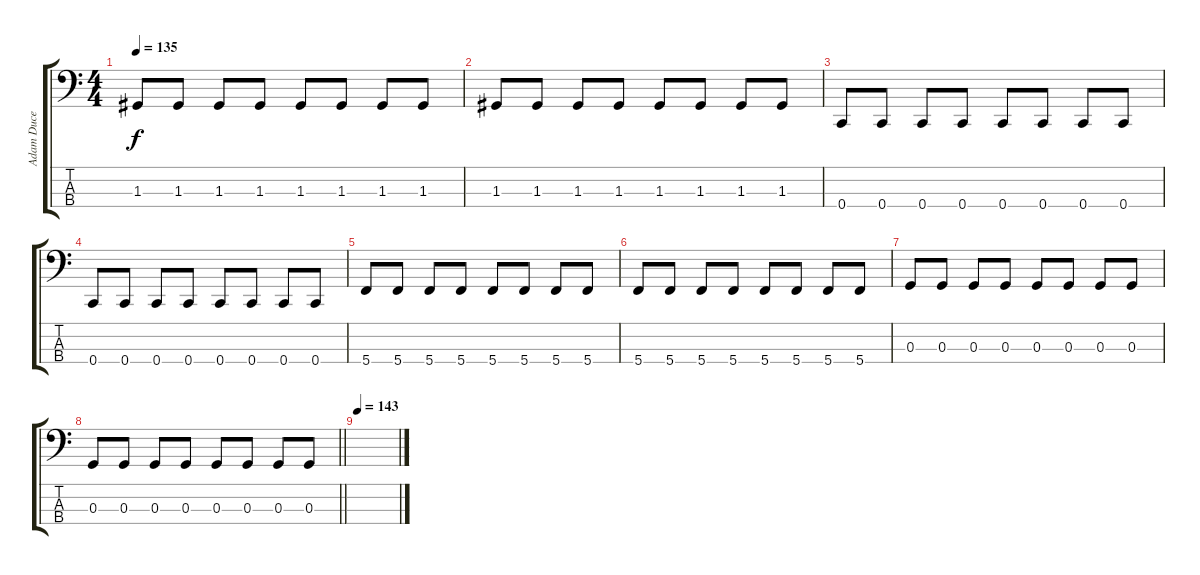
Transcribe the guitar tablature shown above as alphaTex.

\track ("Adam Duce" "Adam Duce") {instrument electricbasspick}
\staff {score tabs}
\tuning (F2 C2 G1 C1) {hide}
\ts (4 4)
\tempo 135
\clef f4
\ks c
1.3.8{dy f} 1.3.8 1.3.8 1.3.8 1.3.8 1.3.8 1.3.8 1.3.8 |
1.3.8 1.3.8 1.3.8 1.3.8 1.3.8 1.3.8 1.3.8 1.3.8 |
0.4.8 0.4.8 0.4.8 0.4.8 0.4.8 0.4.8 0.4.8 0.4.8 |
0.4.8 0.4.8 0.4.8 0.4.8 0.4.8 0.4.8 0.4.8 0.4.8 |
5.4.8 5.4.8 5.4.8 5.4.8 5.4.8 5.4.8 5.4.8 5.4.8 |
5.4.8 5.4.8 5.4.8 5.4.8 5.4.8 5.4.8 5.4.8 5.4.8 |
0.3.8 0.3.8 0.3.8 0.3.8 0.3.8 0.3.8 0.3.8 0.3.8 |
\barLineRight lightlight
0.3.8 0.3.8 0.3.8 0.3.8 0.3.8 0.3.8 0.3.8 0.3.8 |
\tempo 145
\tempo 143
